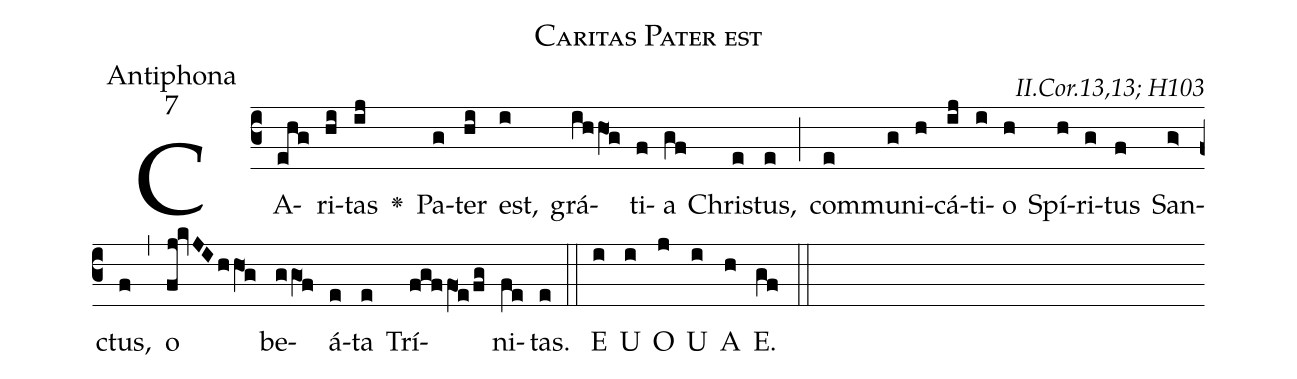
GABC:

name:Caritas Pater est;
office-part:Antiphona;
mode:7;
commentary:II.Cor.13,13; H103;
%%
(c3)CA(ehg)ri(hi)tas(ij) <v>\greheightstar</v>() Pa(g)ter(hi) est,(i)
grá(ihhO1g)ti(f)a(gf) Chri(e)stus,(e) (;)
com(e)mu(g)ni(h)cá(ij)ti(i)o(h) Spí(h)ri(g)tus(f) San(g>)ctus,(f) (,)
o(fj!kvJIhhO1g) be(ggO1f)á(e)ta(e) Trí(fgf/fO1e/fg)ni(fe)tas.(e) (::)

E(i) U(i) O(j) U(i) A(h) E.(gf) (::)
